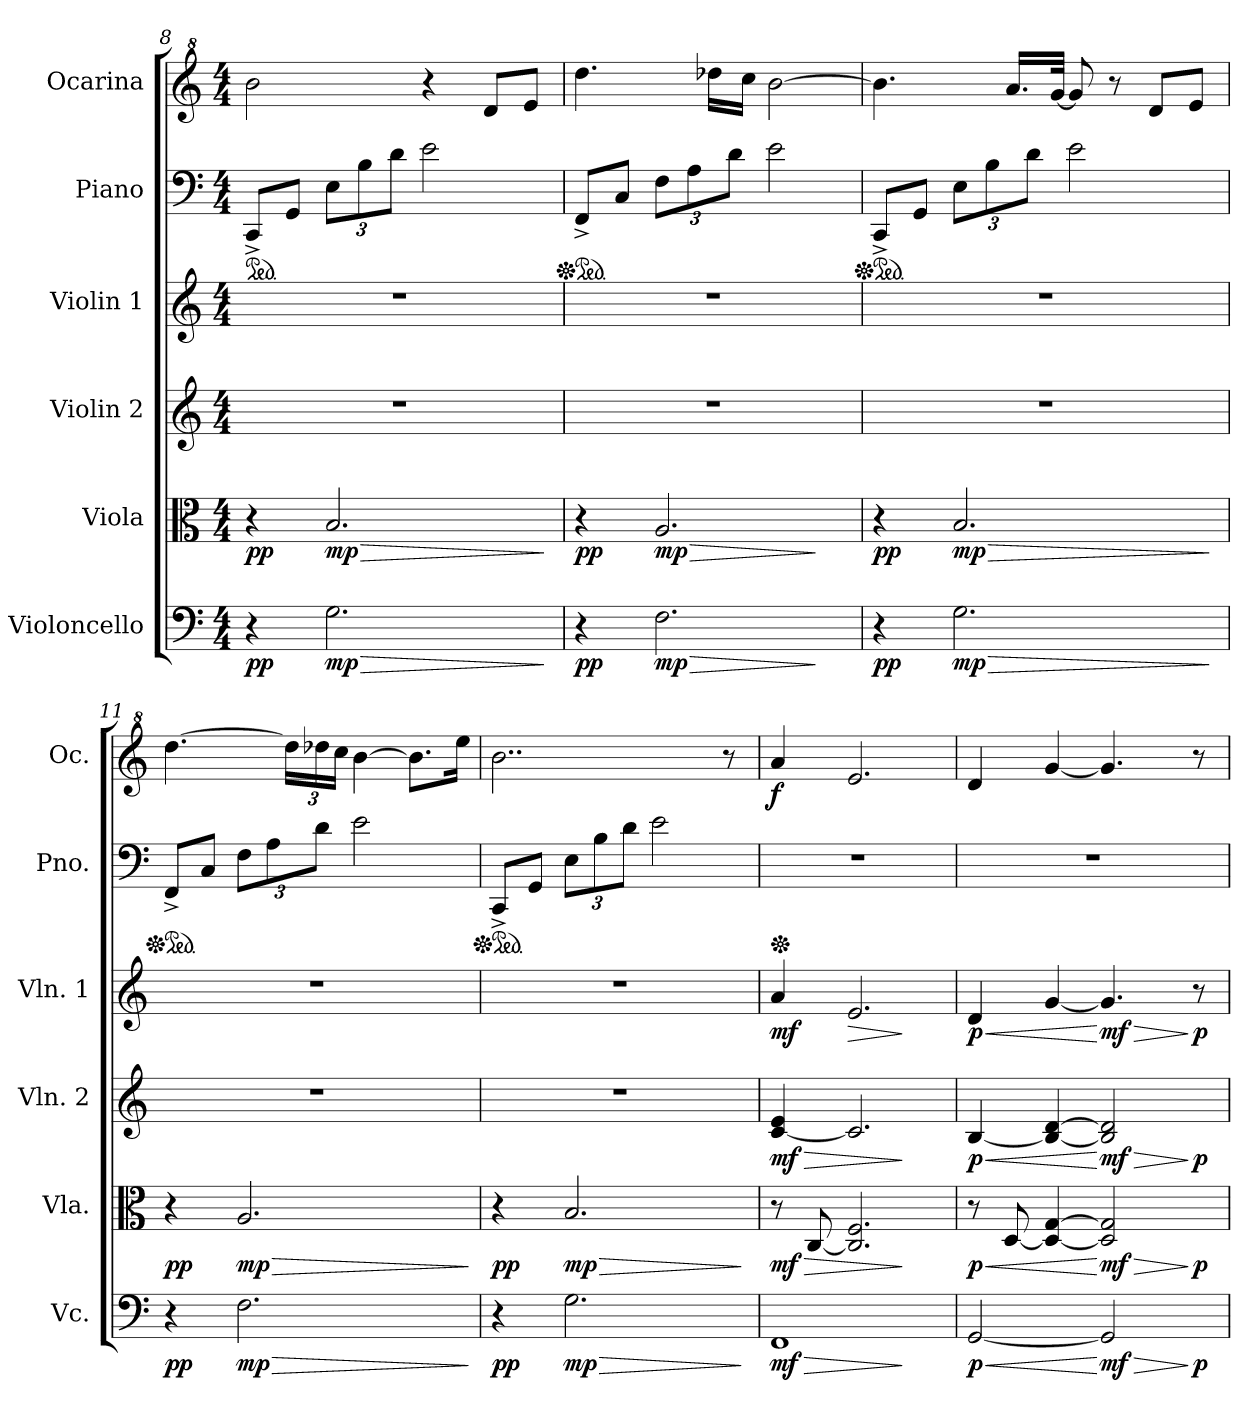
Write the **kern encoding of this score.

**kern	**dynam	**kern	**dynam	**kern	**dynam	**kern	**dynam	**kern	**kern	**dynam
*part6	*part6	*part5	*part5	*part4	*part4	*part3	*part3	*part2	*part1	*part1
*staff6	*staff6	*staff5	*staff5	*staff4	*staff4	*staff3	*staff3	*staff2	*staff1	*staff1
*I"Violoncello	*	*I"Viola	*	*I"Violin 2	*	*I"Violin 1	*	*I"Piano	*I"Ocarina	*
*I'Vc.	*	*I'Vla.	*	*I'Vln. 2	*	*I'Vln. 1	*	*I'Pno.	*I'Oc.	*
*clefF4	*	*clefC3	*	*clefG2	*	*clefG2	*	*clefF4	*clefG^2	*
*	*	*	*	*	*	*	*	*	*ITrd7c12	*
*k[]	*	*k[]	*	*k[]	*	*k[]	*	*k[]	*k[]	*
*M4/4	*	*M4/4	*	*M4/4	*	*M4/4	*	*M4/4	*M4/4	*
*MM68	*	*MM68	*	*MM68	*	*MM68	*	*MM68	*MM68	*
*	*	*	*	*	*	*	*	*ped	*	*
=8	=8	=8	=8	=8	=8	=8	=8	=8	=8	=8
!	!LO:DY:b	!	!LO:DY:b	!	!	!	!	!	!	!
4r	pp	4r	pp	1r	.	1r	.	8CC^/L	2b\	.
.	.	.	.	.	.	.	.	8GG/J	.	.
!	!LO:HP:b	!	!LO:HP:b	!	!	!	!	!	!	!
*	*	*	*	*	*	*	*	*Xbrackettup	*	*
!	!LO:DY:n=1:b	!	!LO:DY:n=1:b	!	!	!	!	!	!	!
2.G\	> mp	2.B/	> mp	.	.	.	.	12E\L	.	.
.	.	.	.	.	.	.	.	12B\	.	.
.	.	.	.	.	.	.	.	12d\J	.	.
.	.	.	.	.	.	.	.	2e\	4r	.
.	.	.	.	.	.	.	.	.	8d/L	.
.	.	.	.	.	.	.	.	.	8e/J	.
.	]	.	]	.	.	.	.	.	.	.
!!LO:PB:g=z
=9	=9	=9	=9	=9	=9	=9	=9	=9	=9	=9
*	*	*	*	*	*	*	*	*Xped	*	*
*	*	*	*	*	*	*	*	*ped	*	*
*	*	*	*	*	*	*	*	*	*MM74	*
!	!LO:DY:b	!	!LO:DY:b	!	!	!	!	!	!	!
4r	pp	4r	pp	1r	.	1r	.	8FF^/L	4.dd\	.
.	.	.	.	.	.	.	.	8C/J	.	.
!	!LO:HP:b	!	!LO:HP:b	!	!	!	!	!	!	!
!	!LO:DY:n=1:b	!	!LO:DY:n=1:b	!	!	!	!	!	!	!
2.F\	> mp	2.A/	> mp	.	.	.	.	12F\L	.	.
.	.	.	.	.	.	.	.	12A\	.	.
.	.	.	.	.	.	.	.	.	16dd-X\LL	.
.	.	.	.	.	.	.	.	12d\J	.	.
.	.	.	.	.	.	.	.	.	16cc\JJ	.
.	.	.	.	.	.	.	.	2e\	[2b\	.
.	]	.	]	.	.	.	.	.	.	.
=10	=10	=10	=10	=10	=10	=10	=10	=10	=10	=10
*	*	*	*	*	*	*	*	*Xped	*	*
*	*	*	*	*	*	*	*	*ped	*	*
!	!LO:DY:b	!	!LO:DY:b	!	!	!	!	!	!	!
4r	pp	4r	pp	1r	.	1r	.	8CC^/L	4.b\]	.
.	.	.	.	.	.	.	.	8GG/J	.	.
!	!LO:HP:b	!	!LO:HP:b	!	!	!	!	!	!	!
!	!LO:DY:n=1:b	!	!LO:DY:n=1:b	!	!	!	!	!	!	!
2.G\	> mp	2.B/	> mp	.	.	.	.	12E\L	.	.
.	.	.	.	.	.	.	.	12B\	.	.
.	.	.	.	.	.	.	.	.	16.a/LL	.
.	.	.	.	.	.	.	.	12d\J	.	.
.	.	.	.	.	.	.	.	.	[32g/JJk	.
.	.	.	.	.	.	.	.	2e\	8g/]	.
.	.	.	.	.	.	.	.	.	8r	.
.	.	.	.	.	.	.	.	.	8d/L	.
.	.	.	.	.	.	.	.	.	8e/J	.
.	]	.	]	.	.	.	.	.	.	.
=11	=11	=11	=11	=11	=11	=11	=11	=11	=11	=11
*	*	*	*	*	*	*	*	*Xped	*	*
*	*	*	*	*	*	*	*	*ped	*	*
!	!LO:DY:b	!	!LO:DY:b	!	!	!	!	!	!	!
4r	pp	4r	pp	1r	.	1r	.	8FF^/L	[4.dd\	.
.	.	.	.	.	.	.	.	8C/J	.	.
!	!LO:HP:b	!	!LO:HP:b	!	!	!	!	!	!	!
!	!LO:DY:n=1:b	!	!LO:DY:n=1:b	!	!	!	!	!	!	!
2.F\	> mp	2.A/	> mp	.	.	.	.	12F\L	.	.
.	.	.	.	.	.	.	.	12A\	.	.
*	*	*	*	*	*	*	*	*	*Xbrackettup	*
.	.	.	.	.	.	.	.	.	24dd\LL]	.
.	.	.	.	.	.	.	.	12d\J	24dd-X\	.
.	.	.	.	.	.	.	.	.	24cc\JJ	.
.	.	.	.	.	.	.	.	2e\	[4b\	.
.	.	.	.	.	.	.	.	.	8.b\L]	.
.	.	.	.	.	.	.	.	.	16ee\Jk	.
.	]	.	]	.	.	.	.	.	.	.
=12	=12	=12	=12	=12	=12	=12	=12	=12	=12	=12
*	*	*	*	*	*	*	*	*Xped	*	*
*	*	*	*	*	*	*	*	*ped	*	*
*	*	*	*	*	*	*	*	*	*MM60	*
!	!LO:DY:b	!	!LO:DY:b	!	!	!	!	!	!	!
4r	pp	4r	pp	1r	.	1r	.	8CC^/L	2..b\	.
.	.	.	.	.	.	.	.	8GG/J	.	.
!	!LO:HP:b	!	!LO:HP:b	!	!	!	!	!	!	!
!	!LO:DY:n=1:b	!	!LO:DY:n=1:b	!	!	!	!	!	!	!
2.G\	> mp	2.B/	> mp	.	.	.	.	12E\L	.	.
.	.	.	.	.	.	.	.	12B\	.	.
.	.	.	.	.	.	.	.	12d\J	.	.
.	.	.	.	.	.	.	.	2e\	.	.
.	.	.	.	.	.	.	.	.	8r	.
.	]	.	]	.	.	.	.	.	.	.
!!LO:LB:g=z
=13	=13	=13	=13	=13	=13	=13	=13	=13	=13	=13
!	!LO:HP:b	!	!LO:HP:b	!	!LO:HP:b	!	!	!	!	!
*	*	*	*	*	*	*	*	*Xped	*	*
*	*	*	*	*	*	*	*	*	*MM74	*
!	!LO:DY:n=1:b	!	!LO:DY:n=1:b	!	!LO:DY:n=1:b	!	!LO:DY:b	!	!	!LO:DY:b
1FF	> mf	8r	> mf	[4c/ 4e/	> mf	4a/	mf	1r	4a/	f
.	.	[8C/	.	.	.	.	.	.	.	.
!	!	!	!	!	!	!	!LO:HP:b	!	!	!
.	.	2.C/] 2.F/	.	2.c/]	.	2.e/	>	.	2.e/	.
.	]	.	]	.	]	.	]	.	.	.
=14	=14	=14	=14	=14	=14	=14	=14	=14	=14	=14
!	!LO:HP:b	!	!LO:HP:b	!	!LO:HP:b	!	!LO:HP:b	!	!	!
*^	*	*^	*	*^	*	*^	*	*	*	*
!	!	!LO:DY:n=1:b	!	!	!LO:DY:n=1:b	!	!	!LO:DY:n=1:b	!	!	!LO:DY:n=1:b	!	!	!
[2GG/	2ryy	< p	8r	2ryy	< p	[4B/	2ryy	< p	4d/	2ryy	< p	1r	4d/	.
.	.	.	[8D/	.	.	.	.	.	.	.	.	.	.	.
.	.	.	4D/_ [4G/	.	.	4B/_ [4d/	.	.	[4g/	.	.	.	[4g/	.
!	!	!LO:HP:n=1:b	!	!	!LO:HP:n=1:b	!	!	!LO:HP:n=1:b	!	!	!LO:HP:n=1:b	!	!	!
!	!	!LO:DY:n=2:b	!	!	!LO:DY:n=2:b	!	!	!LO:DY:n=2:b	!	!	!LO:DY:n=2:b	!	!	!
2GG/]	4ryy	[ > mf	2D/] 2G/]	4ryy	[ > mf	2B/] 2d/]	4ryy	[ > mf	4.g/]	4ryy	[ > mf	.	4.g/]	.
.	8ryy	.	.	8ryy	.	.	8ryy	.	.	8ryy	.	.	.	.
!	!	!LO:DY:n=3:b	!	!	!LO:DY:n=3:b	!	!	!LO:DY:n=3:b	!	!	!LO:DY:n=3:b	!	!	!
.	8ryy	] p	.	8ryy	] p	.	8ryy	] p	8r	8ryy	] p	.	8r	.
*v	*v	*	*	*	*	*v	*v	*	*v	*v	*	*	*	*
*	*	*v	*v	*	*	*	*	*	*	*	*
=	=	=	=	=	=	=	=	=	=	=
*-	*-	*-	*-	*-	*-	*-	*-	*-	*-	*-
